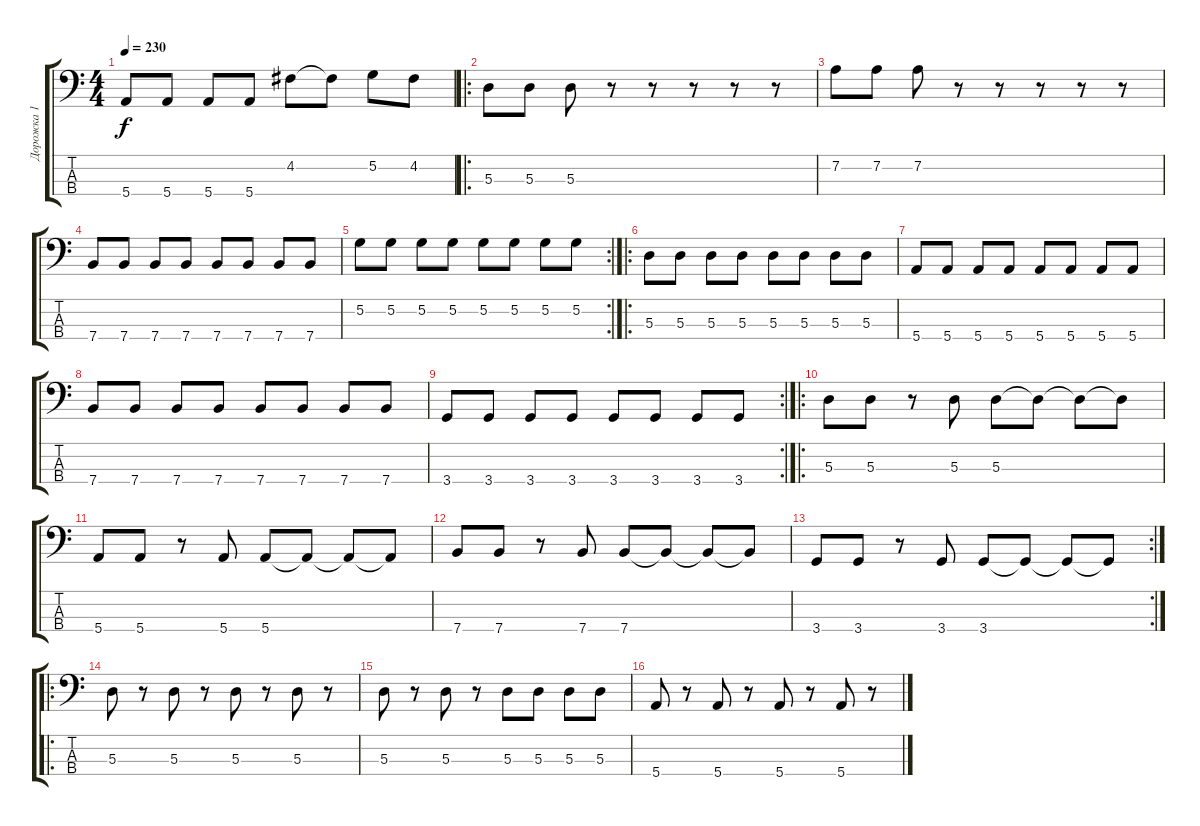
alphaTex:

\track ("Дорожка 1" "Дорожка 1") {instrument electricbasspick}
\staff {score tabs}
\tuning (G2 D2 A1 E1) {hide}
\ts (4 4)
\tempo 230
\clef f4
\ks c
5.4.8{dy f} 5.4.8 5.4.8 5.4.8 4.2.8 4.2{t}.8 5.2.8 4.2.8 |
\ro
5.3.8 5.3.8 5.3.8 r.8 r.8 r.8 r.8 r.8 |
7.2.8 7.2.8 7.2.8 r.8 r.8 r.8 r.8 r.8 |
7.4.8 7.4.8 7.4.8 7.4.8 7.4.8 7.4.8 7.4.8 7.4.8 |
\rc 2
5.2.8 5.2.8 5.2.8 5.2.8 5.2.8 5.2.8 5.2.8 5.2.8 |
\ro
5.3.8 5.3.8 5.3.8 5.3.8 5.3.8 5.3.8 5.3.8 5.3.8 |
5.4.8 5.4.8 5.4.8 5.4.8 5.4.8 5.4.8 5.4.8 5.4.8 |
7.4.8 7.4.8 7.4.8 7.4.8 7.4.8 7.4.8 7.4.8 7.4.8 |
\rc 2
3.4.8 3.4.8 3.4.8 3.4.8 3.4.8 3.4.8 3.4.8 3.4.8 |
\ro
5.3.8 5.3.8 r.8 5.3.8 5.3.8 5.3{t}.8 5.3{t}.8 5.3{t}.8 |
5.4.8 5.4.8 r.8 5.4.8 5.4.8 5.4{t}.8 5.4{t}.8 5.4{t}.8 |
7.4.8 7.4.8 r.8 7.4.8 7.4.8 7.4{t}.8 7.4{t}.8 7.4{t}.8 |
\rc 2
3.4.8 3.4.8 r.8 3.4.8 3.4.8 3.4{t}.8 3.4{t}.8 3.4{t}.8 |
\ro
5.3.8 r.8 5.3.8 r.8 5.3.8 r.8 5.3.8 r.8 |
5.3.8 r.8 5.3.8 r.8 5.3.8 5.3.8 5.3.8 5.3.8 |
5.4.8 r.8 5.4.8 r.8 5.4.8 r.8 5.4.8 r.8
